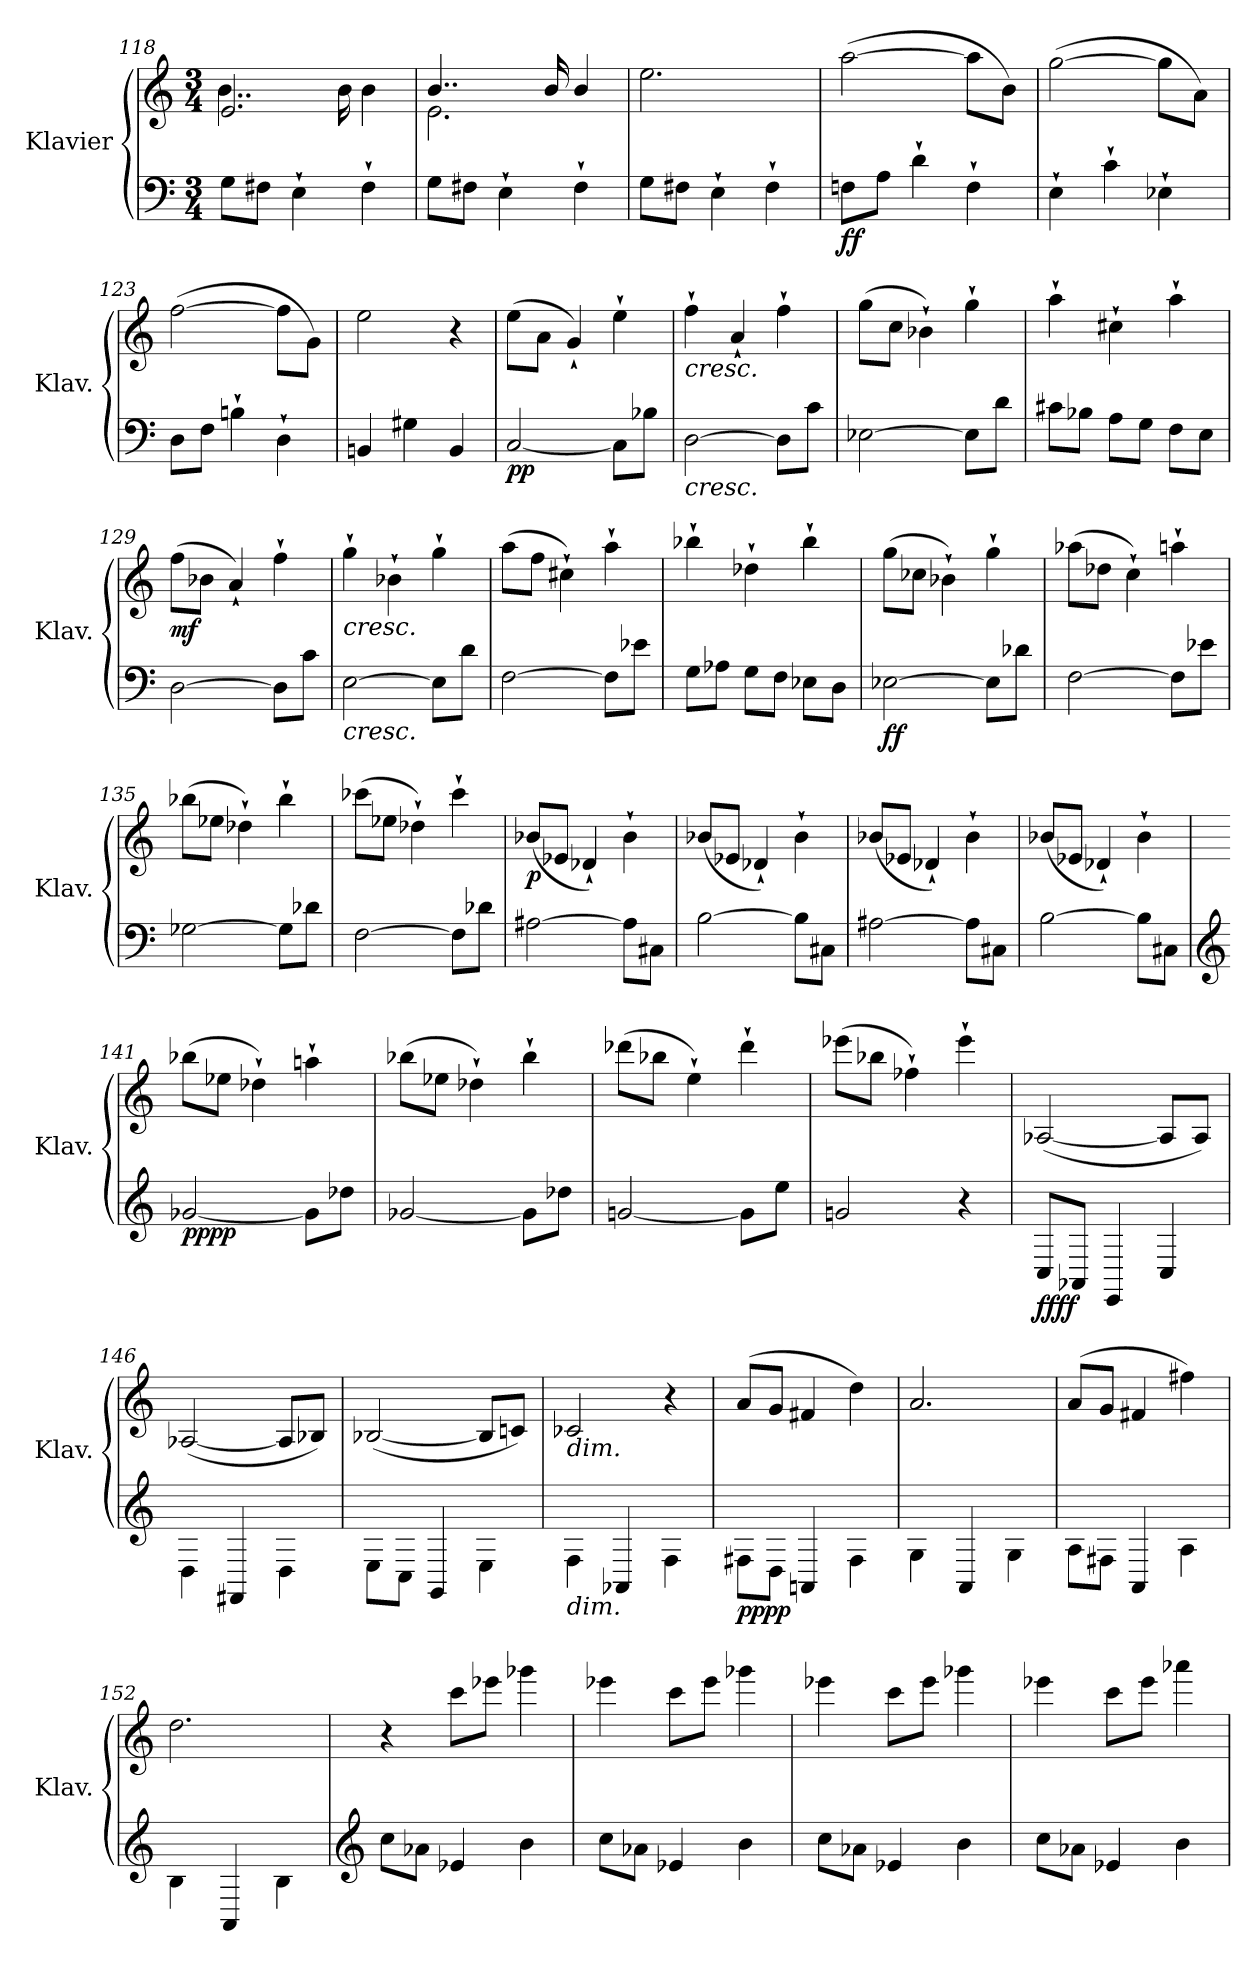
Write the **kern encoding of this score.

**kern	**kern	**dynam
*part1	*part1	*part1
*staff2	*staff1	*staff1/2
*I"Klavier	*	*
*I'Klav.	*	*
*clefF4	*clefG2	*
*k[]	*k[]	*
*M3/4	*M3/4	*
=118	=118	=118
*	*^	*
8G\L	2.e/	4..b\	.
8F#X\J	.	.	.
4E`\	.	.	.
.	.	16b\	.
4F#`\	.	4b\	.
=119	=119	=119	=119
8G\L	4..b/	2.e\	.
8F#X\J	.	.	.
4E`\	.	.	.
.	16b/	.	.
4F#`\	4b/	.	.
*	*v	*v	*
=120	=120	=120
8G\L	2.ee\	.
8F#X\J	.	.
4E`\	.	.
4F#`\	.	.
=121	=121	=121
!	!	!LO:DY:b=2
!	!	!LO:DY:n=1:b
8Fn\L	(>[2aa\	f f
8A\J	.	.
4d`\	.	.
4F`\	8aa\L]	.
.	8b\J)	.
=122	=122	=122
4E`\	(>[2gg\	.
4c`\	.	.
4E-X`\	8gg\L]	.
.	8a\J)	.
=123	=123	=123
8D\L	(>[2ff\	.
8F\J	.	.
4Bn`\	.	.
4D`\	8ff\L]	.
.	8g\J)	.
=124	=124	=124
4BBn/	2ee\	.
4G#X\	.	.
4BB/	4r	.
!!LO:LB:g=z
=125	=125	=125
!	!	!LO:DY:b=2
!	!	!LO:DY:n=1:b
[2C/	(>8ee\L	p p
.	8a\J	.
.	4g`/)	.
8C\L]	4ee`\	.
8B-X\J	.	.
=126	=126	=126
!	!LO:TX:b:i:t=cresc.	!
!LO:TX:b:i:t=cresc.	!	!
[2D\	4ff`\	.
.	4a`/	.
8D\L]	4ff`\	.
8c\J	.	.
=127	=127	=127
[2E-X\	(>8gg\L	.
.	8cc\J	.
.	4b-X`\)	.
8E-\L]	4gg`\	.
8d\J	.	.
=128	=128	=128
8c#X\L	4aa`\	.
8B-X\J	.	.
8A\L	4cc#X`\	.
8G\J	.	.
8F\L	4aa`\	.
8E\J	.	.
=129	=129	=129
!	!	!LO:DY:b
[2D\	(>8ff\L	mf
.	8b-X\J	.
.	4a`/)	.
8D\L]	4ff`\	.
8c\J	.	.
=130	=130	=130
!	!LO:TX:b:i:t=cresc.	!
!LO:TX:b:i:t=cresc.	!	!
[2E\	4gg`\	.
.	4b-X`\	.
8E\L]	4gg`\	.
8d\J	.	.
=131	=131	=131
[2F\	(>8aa\L	.
.	8ff\J	.
.	4cc#X`\)	.
8F\L]	4aa`\	.
8e-X\J	.	.
!!LO:LB:g=z
=132	=132	=132
8G\L	4bb-X`\	.
8A-X\J	.	.
8G\L	4dd-X`\	.
8F\J	.	.
8E-X\L	4bb-`\	.
8D\J	.	.
=133	=133	=133
!	!	!LO:DY:b=2
!	!	!LO:DY:n=1:b
[2E-X\	(>8gg\L	f f
.	8cc-X\J	.
.	4b-X`\)	.
8E-\L]	4gg`\	.
8d-X\J	.	.
=134	=134	=134
[2F\	(>8aa-X\L	.
.	8dd-X\J	.
.	4cc`\)	.
8F\L]	4aan`\	.
8e-X\J	.	.
=135	=135	=135
[2G-X\	(>8bb-X\L	.
.	8ee-X\J	.
.	4dd-X`\)	.
8G-\L]	4bb-`\	.
8d-X\J	.	.
=136	=136	=136
[2F\	(>8ccc-X\L	.
.	8ee-X\J	.
.	4dd-X`\)	.
8F\L]	4ccc-`\	.
8d-X\J	.	.
!!LO:PB:g=z
=137	=137	=137
!	!	!LO:DY:b
[2A#X\	(<8b-X/L	p
.	8e-X/J	.
.	4d-X`/)	.
8A#\L]	4b-`\	.
8C#X\J	.	.
=138	=138	=138
[2B\	(<8b-X/L	.
.	8e-X/J	.
.	4d-X`/)	.
8B\L]	4b-`\	.
8C#X\J	.	.
=139	=139	=139
[2A#X\	(<8b-X/L	.
.	8e-X/J	.
.	4d-X`/)	.
8A#\L]	4b-`\	.
8C#X\J	.	.
=140	=140	=140
[2B\	(<8b-X/L	.
.	8e-X/J	.
.	4d-X`/)	.
8B\L]	4b-`\	.
8C#X\J	.	.
=141	=141	=141
*clefG2	*	*
!	!	!LO:DY:b=2
!	!	!LO:DY:n=1:b
[2g-X/	(>8bb-X\L	pp pp
.	8ee-X\J	.
.	4dd-X`\)	.
8g-\L]	4aan`\	.
8dd-X\J	.	.
!!LO:LB:g=z
=142	=142	=142
[2g-X/	(>8bb-X\L	.
.	8ee-X\J	.
.	4dd-X`\)	.
8g-\L]	4bb-`\	.
8dd-X\J	.	.
=143	=143	=143
[2gn/	(>8ddd-X\L	.
.	8bb-X\J	.
.	4ee`\)	.
8g\L]	4ddd-`\	.
8ee\J	.	.
=144	=144	=144
2gn/	(>8eee-X\L	.
.	8bb-X\J	.
.	4ff-X`\)	.
4r	4eee-`\	.
=145	=145	=145
!	!	!LO:DY:b=2
!	!	!LO:DY:n=1:b
8C/L	(<[2A-X/	ff ff
8AA-X/J	.	.
4EE/	.	.
4C/	8A-/L]	.
.	8A-/J)	.
=146	=146	=146
4D\	(<[2A-X/	.
4FF#X/	.	.
4D\	8A-/L]	.
.	8B-X/J)	.
=147	=147	=147
8E\L	(<[2B-X/	.
8C\J	.	.
4GG/	.	.
4E\	8B-/L]	.
.	8cn/J)	.
=148	=148	=148
!	!LO:TX:b:i:t=dim.	!
!LO:TX:b:i:t=dim.	!	!
4F\	2c-X/	.
4AA-X/	.	.
4F\	4r	.
!!LO:LB:g=z
=149	=149	=149
!	!	!LO:DY:b=2
!	!	!LO:DY:n=1:b
8F#X\L	(>8a/L	pp pp
8D\J	8g/J	.
4AAn/	4f#X/	.
4F#\	4dd\)	.
=150	=150	=150
4G\	2.a/	.
4AA/	.	.
4G\	.	.
=151	=151	=151
8A\L	(>8a/L	.
8F#X\J	8g/J	.
4AA/	4f#X/	.
4A\	4ff#X\)	.
=152	=152	=152
4B\	2.dd\	.
4AA/	.	.
4B\	.	.
=153	=153	=153
*clefG2	*	*
8cc\L	4r	.
8a-X\J	.	.
4e-X/	8ccc\L	.
.	8eee-X\J	.
4b\	4ggg-X\	.
=154	=154	=154
8cc\L	4eee-X\	.
8a-X\J	.	.
4e-X/	8ccc\L	.
.	8eee-\J	.
4b\	4ggg-X\	.
=155	=155	=155
8cc\L	4eee-X\	.
8a-X\J	.	.
4e-X/	8ccc\L	.
.	8eee-\J	.
4b\	4ggg-X\	.
!!LO:LB:g=z
=156	=156	=156
8cc\L	4eee-X\	.
8a-X\J	.	.
4e-X/	8ccc\L	.
.	8eee-\J	.
4b\	4aaa-X\	.
=	=	=
*-	*-	*-
